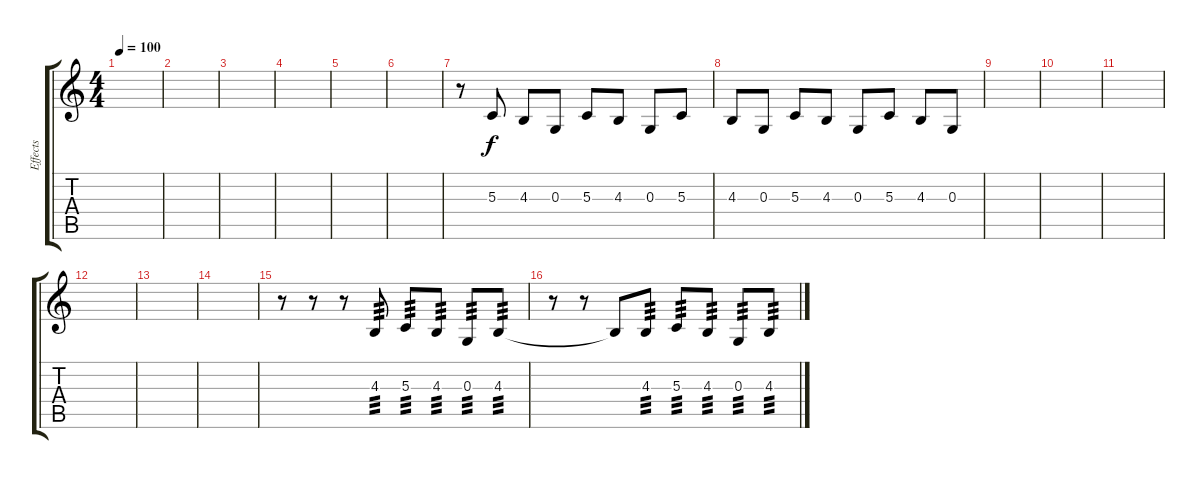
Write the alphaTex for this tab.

\track ("Effects" "Effects") {instrument trumpet}
\staff {score tabs}
\tuning (E4 B3 G3 D3 A2 E2) {hide}
\ts (4 4)
\tempo 100
\clef g2
\ks c
|
|
|
|
|
|
r.8{volume 13} 5.3.8 4.3.8 0.3.8 5.3.8 4.3.8 0.3.8 5.3.8 |
4.3.8 0.3.8 5.3.8 4.3.8 0.3.8 5.3.8 4.3.8 0.3.8 |
|
|
|
|
|
|
r.8 r.8 r.8 4.3.8{tp 3} 5.3.8{tp 3} 4.3.8{tp 3} 0.3.8{tp 3} 4.3.8{tp 3} |
r.8 r.8 4.3{t}.8 4.3.8{tp 3} 5.3.8{tp 3} 4.3.8{tp 3} 0.3.8{tp 3} 4.3.8{tp 3 volume 2}
